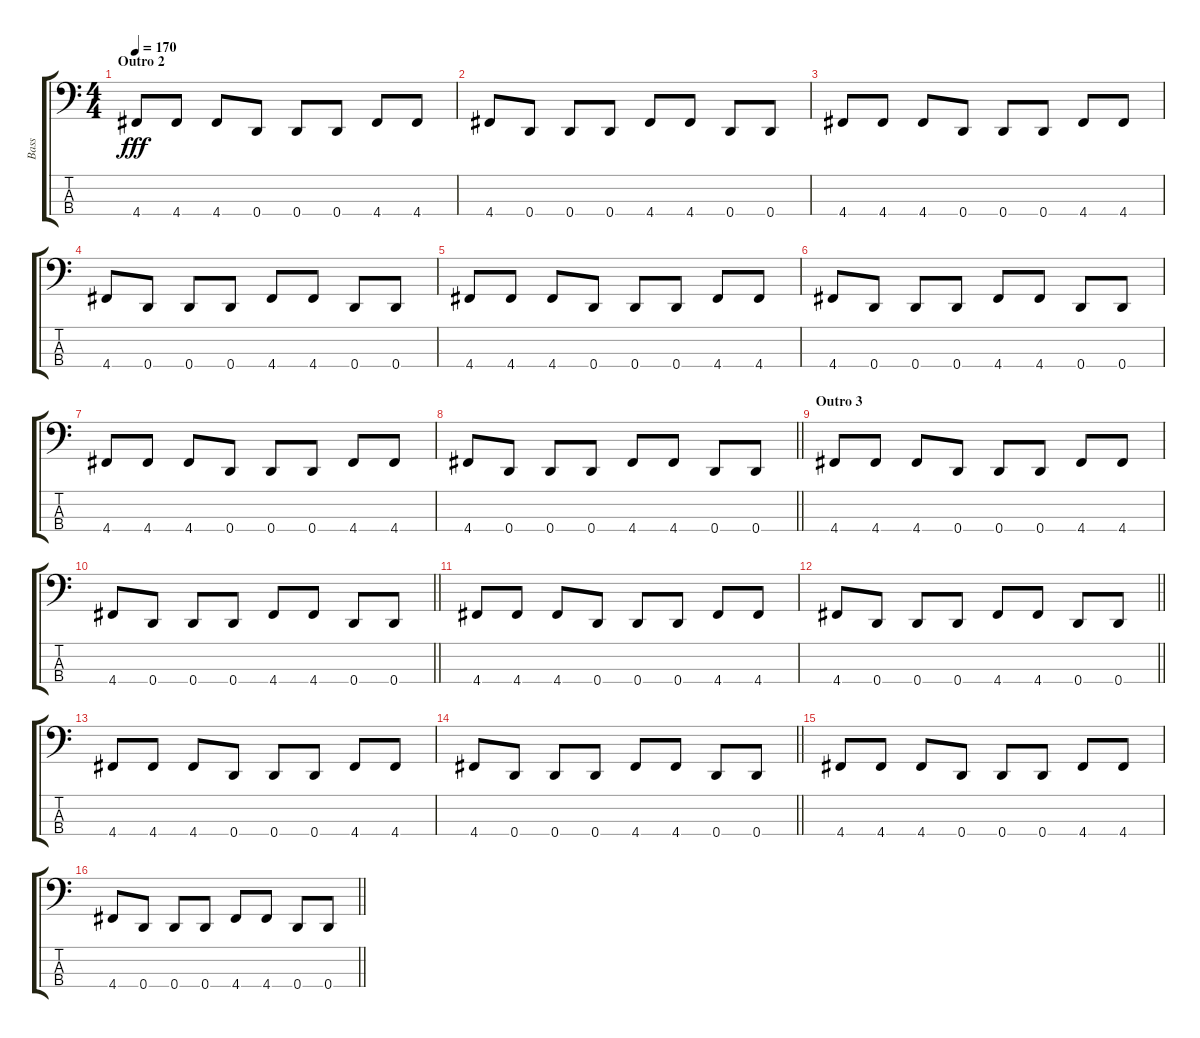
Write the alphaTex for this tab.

\track ("Bass" "Bass") {instrument electricbassfinger}
\staff {score tabs}
\tuning (F2 C2 G1 D1) {hide}
\ts (4 4)
\section ("" "Outro 2")
\tempo 170
\clef f4
\ks c
4.4.8{dy fff} 4.4.8 4.4.8 0.4.8 0.4.8 0.4.8 4.4.8 4.4.8 |
4.4.8 0.4.8 0.4.8 0.4.8 4.4.8 4.4.8 0.4.8 0.4.8 |
4.4.8 4.4.8 4.4.8 0.4.8 0.4.8 0.4.8 4.4.8 4.4.8 |
4.4.8 0.4.8 0.4.8 0.4.8 4.4.8 4.4.8 0.4.8 0.4.8 |
4.4.8 4.4.8 4.4.8 0.4.8 0.4.8 0.4.8 4.4.8 4.4.8 |
4.4.8 0.4.8 0.4.8 0.4.8 4.4.8 4.4.8 0.4.8 0.4.8 |
4.4.8 4.4.8 4.4.8 0.4.8 0.4.8 0.4.8 4.4.8 4.4.8 |
\barLineRight lightlight
4.4.8 0.4.8 0.4.8 0.4.8 4.4.8 4.4.8 0.4.8 0.4.8 |
\section ("" "Outro 3")
4.4.8 4.4.8 4.4.8 0.4.8 0.4.8 0.4.8 4.4.8 4.4.8 |
\barLineRight lightlight
4.4.8 0.4.8 0.4.8 0.4.8 4.4.8 4.4.8 0.4.8 0.4.8 |
4.4.8 4.4.8 4.4.8 0.4.8 0.4.8 0.4.8 4.4.8 4.4.8 |
\barLineRight lightlight
4.4.8 0.4.8 0.4.8 0.4.8 4.4.8 4.4.8 0.4.8 0.4.8 |
4.4.8 4.4.8 4.4.8 0.4.8 0.4.8 0.4.8 4.4.8 4.4.8 |
\barLineRight lightlight
4.4.8 0.4.8 0.4.8 0.4.8 4.4.8 4.4.8 0.4.8 0.4.8 |
4.4.8 4.4.8 4.4.8 0.4.8 0.4.8 0.4.8 4.4.8 4.4.8 |
\barLineRight lightlight
4.4.8 0.4.8 0.4.8 0.4.8 4.4.8 4.4.8 0.4.8 0.4.8
